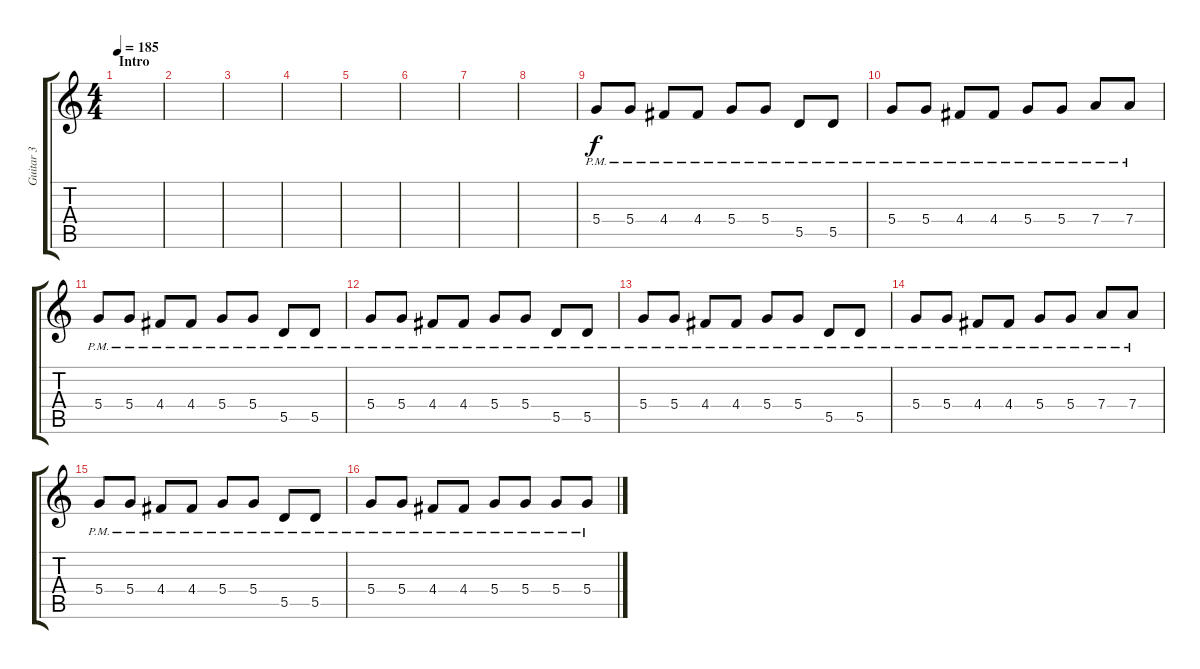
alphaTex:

\track ("Guitar 3" "Guitar 3") {instrument overdrivenguitar}
\staff {score tabs}
\tuning (E4 B3 G3 D3 A2 E2) {hide}
\ts (4 4)
\section ("" "Intro")
\tempo 185
\clef g2
\ks c
|
|
|
|
|
|
|
|
5.4{pm}.8{volume 8} 5.4{pm}.8 4.4{pm}.8 4.4{pm}.8 5.4{pm}.8 5.4{pm}.8 5.5{pm}.8 5.5{pm}.8 |
5.4{pm}.8 5.4{pm}.8 4.4{pm}.8 4.4{pm}.8 5.4{pm}.8 5.4{pm}.8 7.4{pm}.8 7.4{pm}.8 |
5.4{pm}.8 5.4{pm}.8 4.4{pm}.8 4.4{pm}.8 5.4{pm}.8 5.4{pm}.8 5.5{pm}.8 5.5{pm}.8 |
5.4{pm}.8 5.4{pm}.8 4.4{pm}.8 4.4{pm}.8 5.4{pm}.8 5.4{pm}.8 5.5{pm}.8 5.5{pm}.8 |
5.4{pm}.8 5.4{pm}.8 4.4{pm}.8 4.4{pm}.8 5.4{pm}.8 5.4{pm}.8 5.5{pm}.8 5.5{pm}.8 |
5.4{pm}.8 5.4{pm}.8 4.4{pm}.8 4.4{pm}.8 5.4{pm}.8 5.4{pm}.8 7.4{pm}.8 7.4{pm}.8 |
5.4{pm}.8 5.4{pm}.8 4.4{pm}.8 4.4{pm}.8 5.4{pm}.8 5.4{pm}.8 5.5{pm}.8 5.5{pm}.8 |
5.4{pm}.8 5.4{pm}.8 4.4{pm}.8 4.4{pm}.8 5.4{pm}.8 5.4{pm}.8 5.4{pm}.8 5.4{pm}.8
